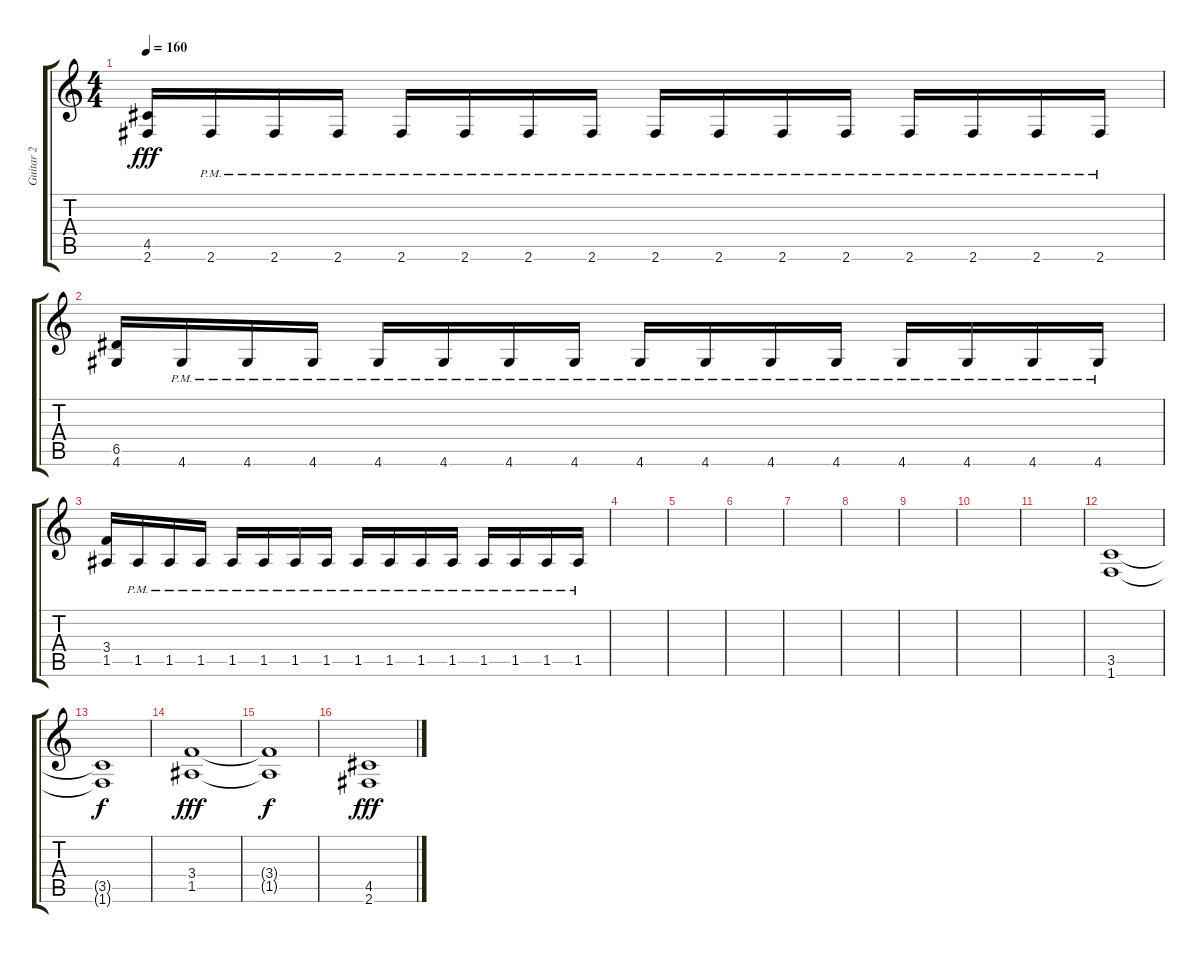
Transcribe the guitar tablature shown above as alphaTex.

\track ("Guitar 2" "Guitar 2") {instrument distortionguitar}
\staff {score tabs}
\tuning (E4 B3 G3 D3 A2 E2) {hide}
\ts (4 4)
\tempo 160
\clef g2
\ks c
(4.5 2.6).16{dy fff} 2.6{pm}.16 2.6{pm}.16 2.6{pm}.16 2.6{pm}.16 2.6{pm}.16 2.6{pm}.16 2.6{pm}.16 2.6{pm}.16 2.6{pm}.16 2.6{pm}.16 2.6{pm}.16 2.6{pm}.16 2.6{pm}.16 2.6{pm}.16 2.6{pm}.16 |
(6.5 4.6).16 4.6{pm}.16 4.6{pm}.16 4.6{pm}.16 4.6{pm}.16 4.6{pm}.16 4.6{pm}.16 4.6{pm}.16 4.6{pm}.16 4.6{pm}.16 4.6{pm}.16 4.6{pm}.16 4.6{pm}.16 4.6{pm}.16 4.6{pm}.16 4.6{pm}.16 |
(3.4 1.5).16 1.5{pm}.16 1.5{pm}.16 1.5{pm}.16 1.5{pm}.16 1.5{pm}.16 1.5{pm}.16 1.5{pm}.16 1.5{pm}.16 1.5{pm}.16 1.5{pm}.16 1.5{pm}.16 1.5{pm}.16 1.5{pm}.16 1.5{pm}.16 1.5{pm}.16 |
|
|
|
|
|
|
|
|
(3.5 1.6).1 |
(3.5{t} 1.6{t}).1{dy f} |
(3.4 1.5).1{dy fff} |
(3.4{t} 1.5{t}).1{dy f} |
(4.5 2.6).1{dy fff}
